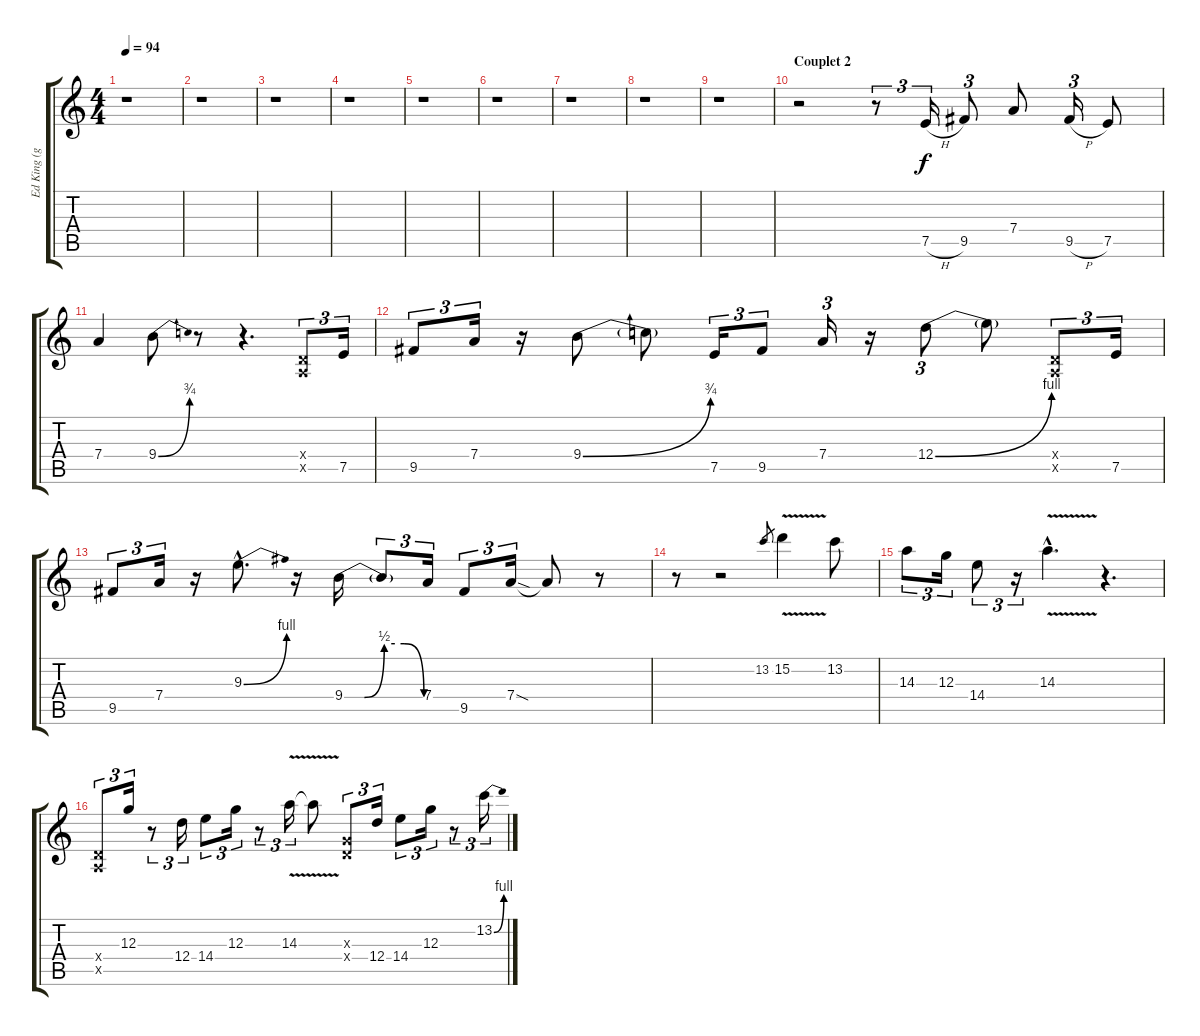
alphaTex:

\track ("Ed King (guitar fills)" "Ed King (g") {instrument overdrivenguitar}
\staff {score tabs}
\tuning (E4 B3 G3 D3 A2 E2) {hide}
\ts (4 4)
\tempo 94
\clef g2
\ks c
r.1{dy f} |
r.1 |
r.1 |
r.1 |
r.1 |
r.1 |
r.1 |
r.1 |
r.1 |
\section ("" "Couplet 2")
r.2 r.8{tu (3 2)} 7.5{h}.16{tu (3 2)} 9.5.8{tu (3 2)} 7.4.8 9.5{h}.16{tu (3 2)} 7.5.8 |
7.4.4 9.4{be (bend 0 0 60 3)}.8 r.8 r.4{d} (0.4{x} 0.5{x}).8{tu (3 2)} 7.5.16{tu (3 2)} |
9.5.8{tu (3 2)} 7.4.16{tu (3 2)} r.16 9.4{be (bend 0 0 60 3)}.8 9.4{t}.8 7.5.16{tu (3 2)} 9.5.8{tu (3 2)} 7.4.16{tu (3 2)} r.16 12.4{be (bend 0 0 60 4)}.8{tu (3 2)} 12.4{t}.8 (0.4{x} 0.5{x}).8{tu (3 2)} 7.5.16{tu (3 2)} |
9.5.8{tu (3 2)} 7.4.16{tu (3 2)} r.16 9.3{be (bend 0 0 60 4) hac}.8{d} r.16 9.4{be (custom 0 0 15 0 30 2 38 2 45 2 60 0)}.16 9.4{t}.8{tu (3 2)} 7.4.16{tu (3 2)} 9.5.8{tu (3 2)} 7.4{sod}.16{tu (3 2)} 7.4{t}.8 r.8 |
r.8 r.2 13.2.8{gr} 15.2{v}.4 13.2.8 |
14.3.8{tu (3 2)} 12.3.16{tu (3 2)} 14.4.8{tu (3 2)} r.16{tu (3 2)} 14.3{v hac}.4{d} r.4{d} |
(0.4{x} 0.5{x}).8{tu (3 2)} 12.3.16{tu (3 2)} r.8{tu (3 2)} 12.4.16{tu (3 2)} 14.4.8{tu (3 2)} 12.3.16{tu (3 2)} r.8{tu (3 2)} 14.3{v}.16{tu (3 2)} 14.3{t}.8 (0.3{x} 0.4{x}).8{tu (3 2)} 12.4.16{tu (3 2)} 14.4.8{tu (3 2)} 12.3.16{tu (3 2)} r.8{tu (3 2)} 13.2{be (bend 0 0 60 4)}.16{tu (3 2)}
